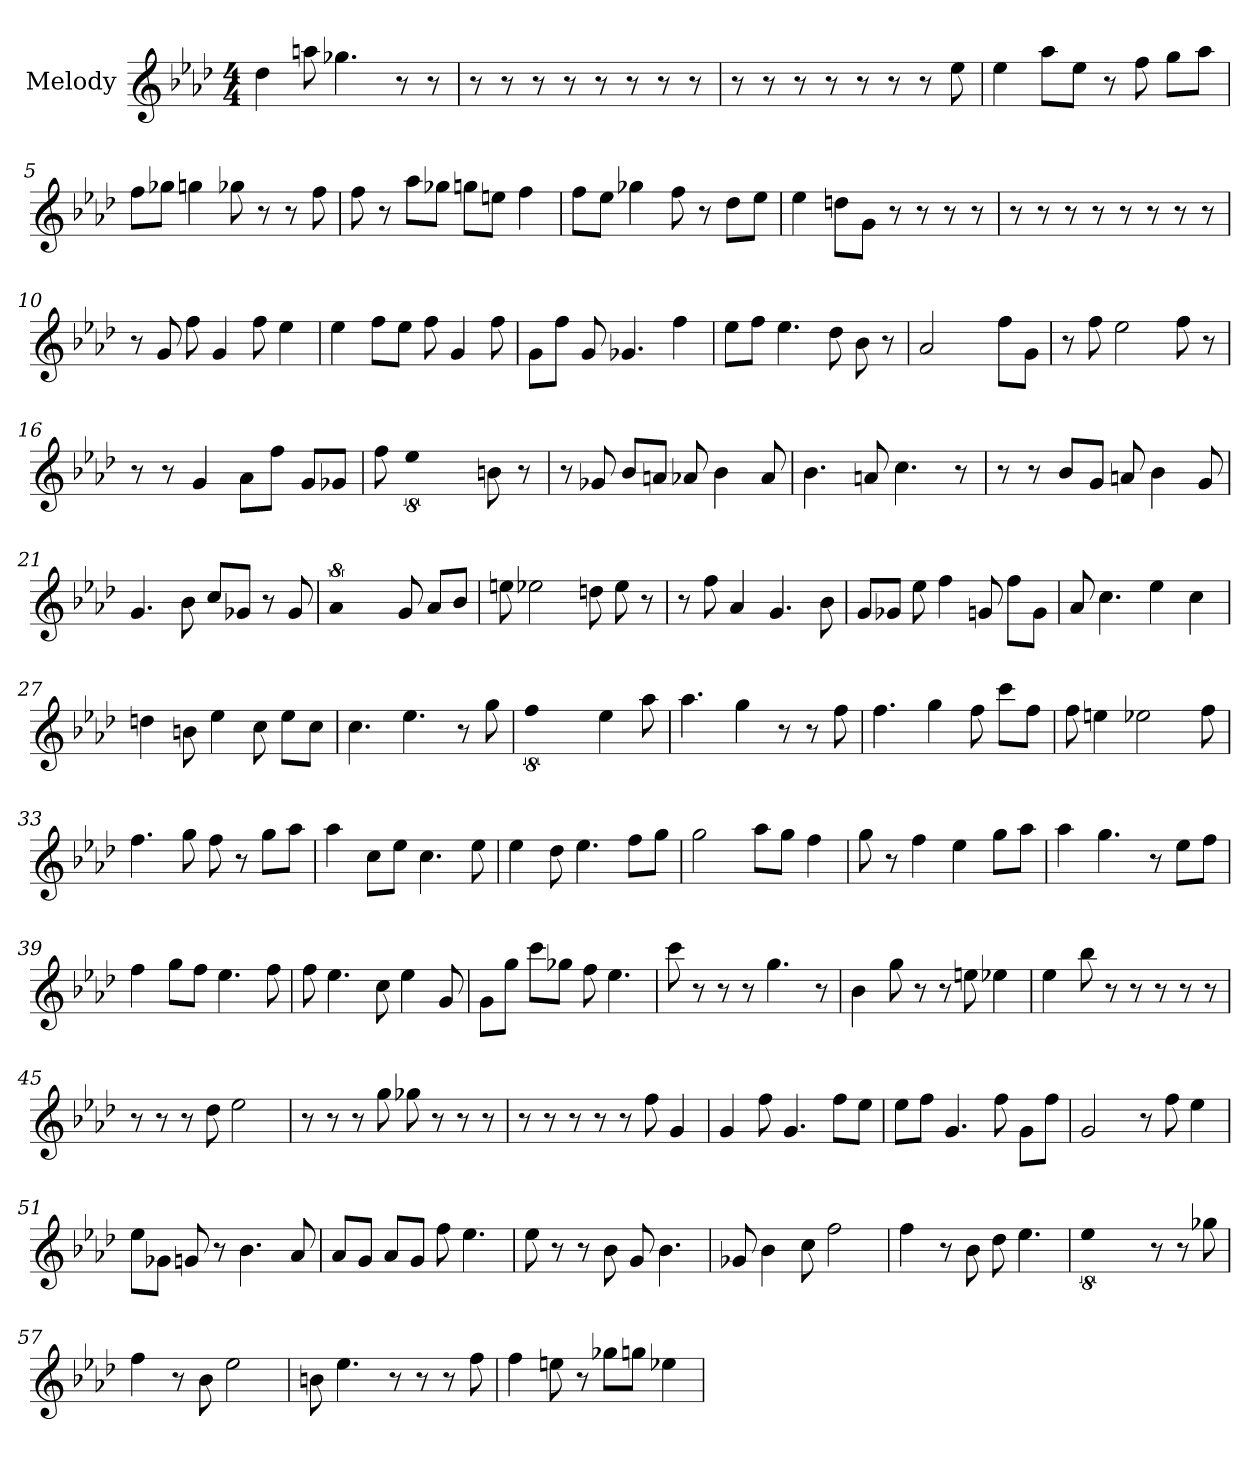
**kern
*part1
*staff1
*I"Melody
*clefG2
*k[b-e-a-d-]
*A-:
*M4/4
*MM129
=1
4dd-
8aa
4.gg-
8r
8r
=2
8r
8r
8r
8r
8r
8r
8r
8r
=3
8r
8r
8r
8r
8r
8r
8r
8ee-
=4
4ee-
8aa-\L
8ee-\J
8r
8ff
8gg\L
8aa-\J
=5
8ff\L
8gg-\J
4gg
8gg-
8r
8r
8ff
=6
8ff
8r
8aa-\L
8gg-\J
8gg\L
8ee\J
4ff
=7
8ff\L
8ee-\J
4gg-
8ff
8r
8dd-\L
8ee-\J
=8
4ee-
8dd\L
8g\J
8r
8r
8r
8r
=9
8r
8r
8r
8r
8r
8r
8r
8r
=10
8r
8g
8ff
4g
8ff
4ee-
=11
4ee-
8ff\L
8ee-\J
8ff
4g
8ff
=12
8g\L
8ff\J
8g
4.g-
4ff
=13
8ee-\L
8ff\J
4.ee-
8dd-
8b-
8r
=14
!LO:N:vis=2
2.a-
8ff\L
8g\J
=15
8r
8ff
2ee-
8ff
8r
=16
8r
8r
4g
8a-\L
8ff\J
8g/L
8g-/J
=17
8ff
!LO:N:vis=2
8%5ee-
8b
8r
=18
8r
8g-
8b-/L
8a/J
8a-
4b-
8a-
=19
4.b-
8a
4.cc
8r
=20
8r
8r
8b-/L
8g/J
8a
4b-
8g
=21
4.g
8b-
8cc/L
8g-/J
8r
8g-
=22
!LO:N:vis=2
8%5a-
8g
8a-/L
8b-/J
=23
8ee
2ee-
8dd
8ee-
8r
=24
8r
8ff
4a-
4.g
8b-
=25
8g/L
8g-/J
8ee-
4ff
8g
8ff\L
8g\J
=26
8a-
4.cc
4ee-
4cc
=27
4dd
8b
4ee-
8cc
8ee-\L
8cc\J
=28
4.cc
4.ee-
8r
8gg
=29
!LO:N:vis=2
8%5ff
4ee-
8aa-
=30
4.aa-
4gg
8r
8r
8ff
=31
4.ff
4gg
8ff
8ccc\L
8ff\J
=32
8ff
4ee
2ee-
8ff
=33
4.ff
8gg
8ff
8r
8gg\L
8aa-\J
=34
4aa-
8cc\L
8ee-\J
4.cc
8ee-
=35
4ee-
8dd-
4.ee-
8ff\L
8gg\J
=36
2gg
8aa-\L
8gg\J
4ff
=37
8gg
8r
4ff
4ee-
8gg\L
8aa-\J
=38
4aa-
4.gg
8r
8ee-\L
8ff\J
=39
4ff
8gg\L
8ff\J
4.ee-
8ff
=40
8ff
4.ee-
8cc
4ee-
8g
=41
8g\L
8gg\J
8ccc\L
8gg-\J
8ff
4.ee-
=42
8ccc
8r
8r
8r
4.gg
8r
=43
4b-
8gg
8r
8r
8ee
4ee-
=44
4ee-
8bb-
8r
8r
8r
8r
8r
=45
8r
8r
8r
8dd-
2ee-
=46
8r
8r
8r
8gg
8gg-
8r
8r
8r
=47
8r
8r
8r
8r
8r
8ff
4g
=48
4g
8ff
4.g
8ff\L
8ee-\J
=49
8ee-\L
8ff\J
4.g
8ff
8g\L
8ff\J
=50
2g
8r
8ff
4ee-
=51
8ee-\L
8g-\J
8g
8r
4.b-
8a-
=52
8a-/L
8g/J
8a-/L
8g/J
8ff
4.ee-
=53
8ee-
8r
8r
8b-
8g
4.b-
=54
8g-
4b-
8cc
2ff
=55
4ff
8r
8b-
8dd-
4.ee-
=56
!LO:N:vis=2
8%5ee-
8r
8r
8gg-
=57
4ff
8r
8b-
2ee-
=58
8b
4.ee-
8r
8r
8r
8ff
=59
4ff
8ee
8r
8gg-\L
8gg\J
4ee-
=
*-
